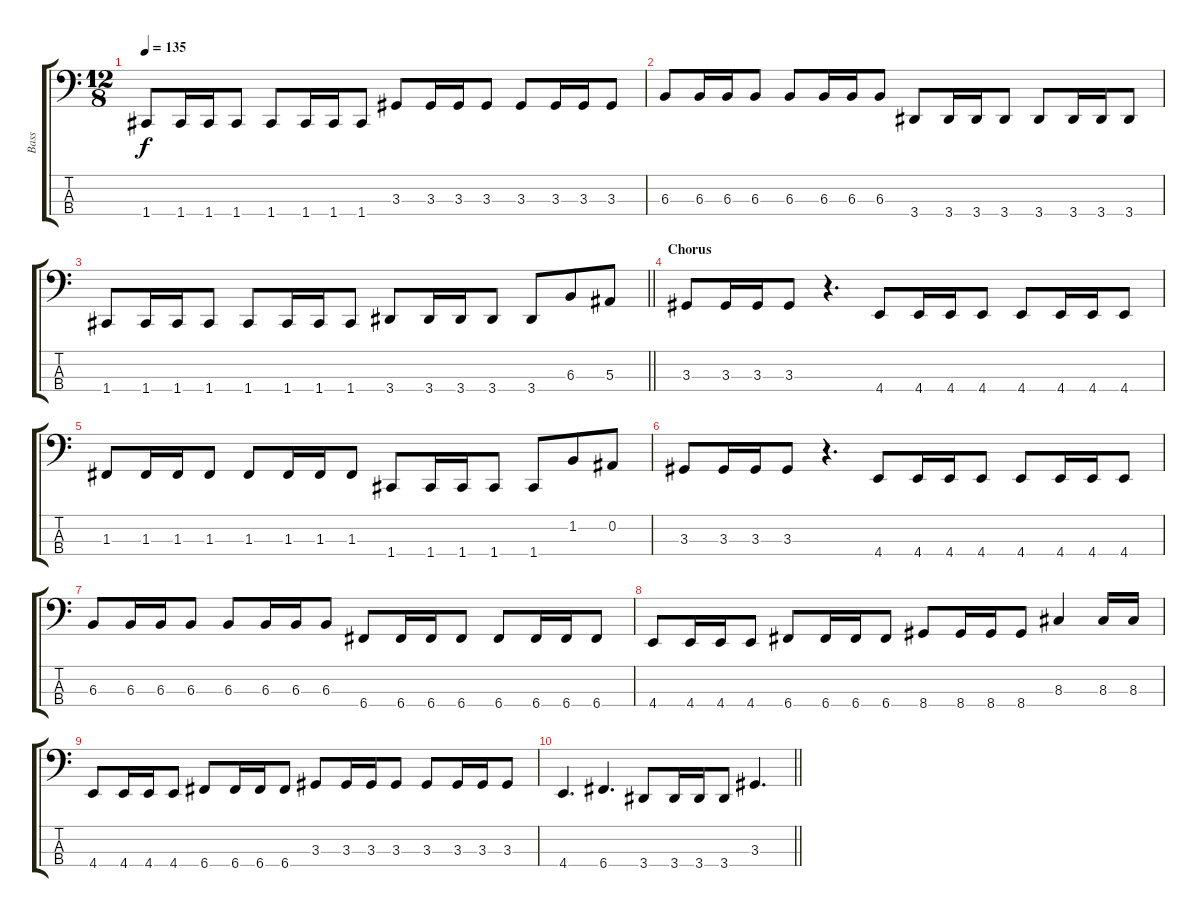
\track ("Bass" "Bass") {instrument electricbassfinger}
\staff {score tabs}
\tuning (Eb2 Bb1 F1 C1) {hide}
\ts (12 8)
\tempo 135
\clef f4
\ks c
1.4.8{dy f} 1.4.16 1.4.16 1.4.8 1.4.8 1.4.16 1.4.16 1.4.8 3.3.8 3.3.16 3.3.16 3.3.8 3.3.8 3.3.16 3.3.16 3.3.8 |
6.3.8 6.3.16 6.3.16 6.3.8 6.3.8 6.3.16 6.3.16 6.3.8 3.4.8 3.4.16 3.4.16 3.4.8 3.4.8 3.4.16 3.4.16 3.4.8 |
\barLineRight lightlight
1.4.8 1.4.16 1.4.16 1.4.8 1.4.8 1.4.16 1.4.16 1.4.8 3.4.8 3.4.16 3.4.16 3.4.8 3.4.8 6.3.8 5.3.8 |
\section ("" "Chorus")
3.3.8 3.3.16 3.3.16 3.3.8 r.4{d} 4.4.8 4.4.16 4.4.16 4.4.8 4.4.8 4.4.16 4.4.16 4.4.8 |
1.3.8 1.3.16 1.3.16 1.3.8 1.3.8 1.3.16 1.3.16 1.3.8 1.4.8 1.4.16 1.4.16 1.4.8 1.4.8 1.2.8 0.2.8 |
3.3.8 3.3.16 3.3.16 3.3.8 r.4{d} 4.4.8 4.4.16 4.4.16 4.4.8 4.4.8 4.4.16 4.4.16 4.4.8 |
6.3.8 6.3.16 6.3.16 6.3.8 6.3.8 6.3.16 6.3.16 6.3.8 6.4.8 6.4.16 6.4.16 6.4.8 6.4.8 6.4.16 6.4.16 6.4.8 |
4.4.8 4.4.16 4.4.16 4.4.8 6.4.8 6.4.16 6.4.16 6.4.8 8.4.8 8.4.16 8.4.16 8.4.8 8.3.4 8.3.16 8.3.16 |
4.4.8 4.4.16 4.4.16 4.4.8 6.4.8 6.4.16 6.4.16 6.4.8 3.3.8 3.3.16 3.3.16 3.3.8 3.3.8 3.3.16 3.3.16 3.3.8 |
\barLineRight lightlight
4.4.4{d} 6.4.4{d} 3.4.8 3.4.16 3.4.16 3.4.8 3.3.4{d}
